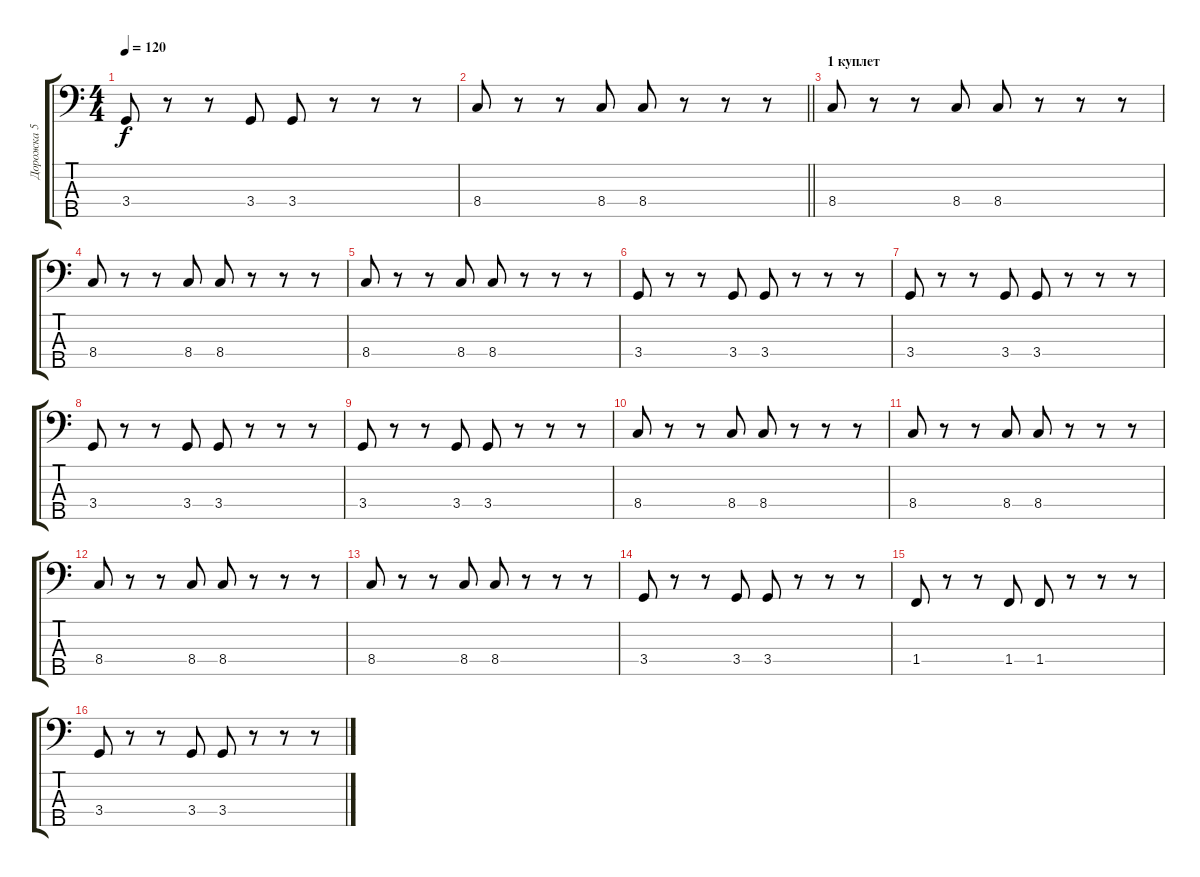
\track ("Дорожка 5" "Дорожка 5") {instrument electricbassfinger}
\staff {score tabs}
\tuning (G2 D2 A1 E1 B0) {hide}
\ts (4 4)
\tempo 120
\clef f4
\ks c
3.4.8{dy f} r.8 r.8 3.4.8 3.4.8 r.8 r.8 r.8 |
\barLineRight lightlight
8.4.8 r.8 r.8 8.4.8 8.4.8 r.8 r.8 r.8 |
\section ("" "1 куплет")
8.4.8 r.8 r.8 8.4.8 8.4.8 r.8 r.8 r.8 |
8.4.8 r.8 r.8 8.4.8 8.4.8 r.8 r.8 r.8 |
8.4.8 r.8 r.8 8.4.8 8.4.8 r.8 r.8 r.8 |
3.4.8 r.8 r.8 3.4.8 3.4.8 r.8 r.8 r.8 |
3.4.8 r.8 r.8 3.4.8 3.4.8 r.8 r.8 r.8 |
3.4.8 r.8 r.8 3.4.8 3.4.8 r.8 r.8 r.8 |
3.4.8 r.8 r.8 3.4.8 3.4.8 r.8 r.8 r.8 |
8.4.8 r.8 r.8 8.4.8 8.4.8 r.8 r.8 r.8 |
8.4.8 r.8 r.8 8.4.8 8.4.8 r.8 r.8 r.8 |
8.4.8 r.8 r.8 8.4.8 8.4.8 r.8 r.8 r.8 |
8.4.8 r.8 r.8 8.4.8 8.4.8 r.8 r.8 r.8 |
3.4.8 r.8 r.8 3.4.8 3.4.8 r.8 r.8 r.8 |
1.4.8 r.8 r.8 1.4.8 1.4.8 r.8 r.8 r.8 |
3.4.8 r.8 r.8 3.4.8 3.4.8 r.8 r.8 r.8
